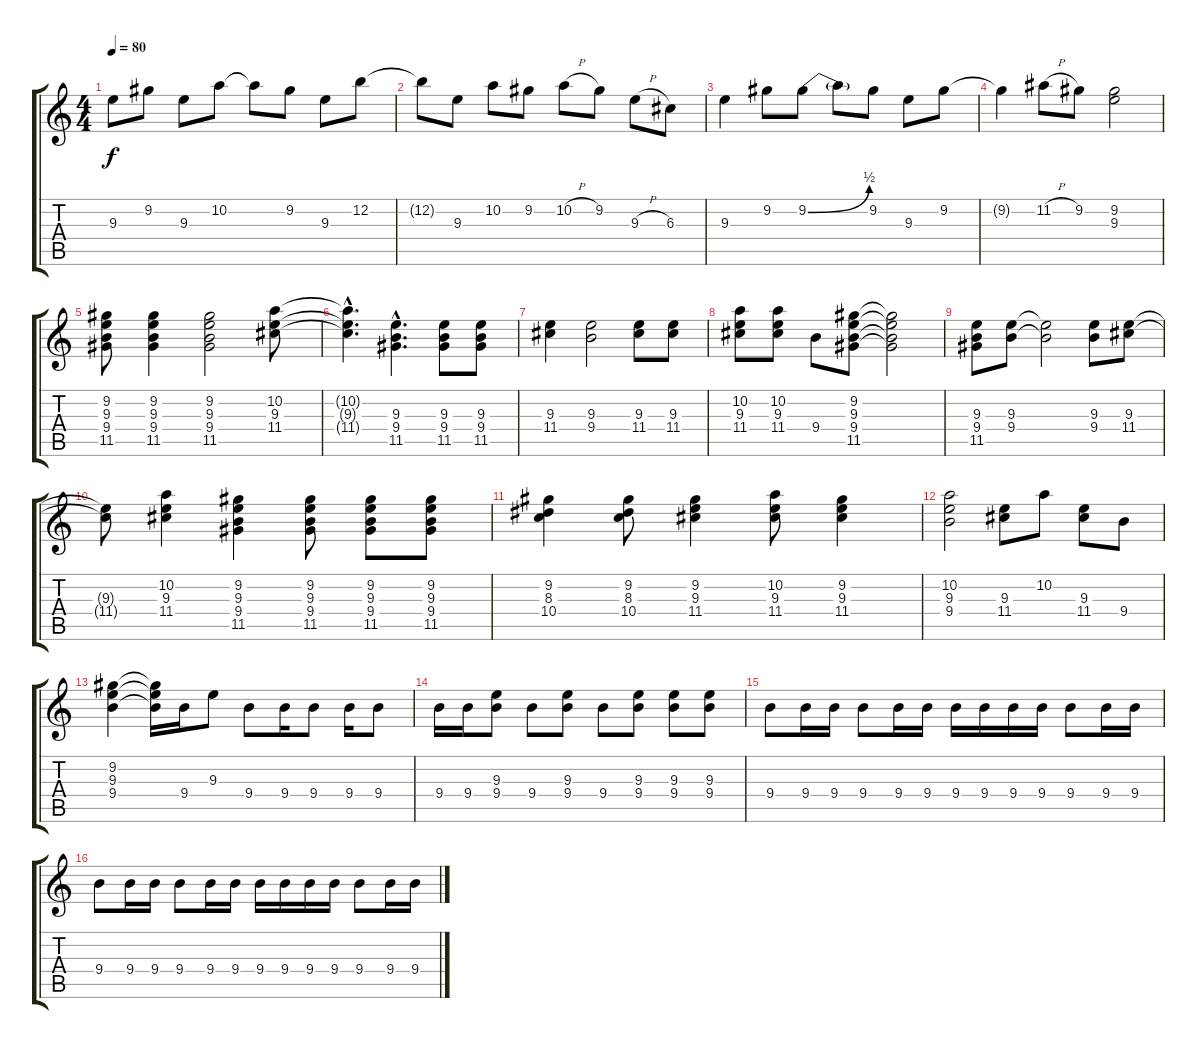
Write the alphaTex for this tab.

\track "" {instrument electricguitarclean}
\staff {score tabs}
\tuning (E4 B3 G3 D3 A2 E2) {hide}
\ts (4 4)
\tempo 80
\clef g2
\ks c
9.3.8{dy f} 9.2.8 9.3.8 10.2.8 10.2{t}.8 9.2.8 9.3.8 12.2.8 |
12.2{t}.8 9.3.8 10.2.8 9.2.8 10.2{h}.8 9.2.8 9.3{h}.8 6.3.8 |
9.3.4 9.2.8 9.2{be (bend 0 0 60 2)}.8 9.2{t}.8 9.2.8 9.3.8 9.2.8 |
9.2{t}.4 11.2{h}.8 9.2.8 (9.2 9.3).2 |
(9.2 9.3 9.4 11.5).8 (9.2 9.3 9.4 11.5).4 (9.2 9.3 9.4 11.5).2 (10.2 9.3 11.4).8 |
(10.2{hac t} 9.3{hac t} 11.4{hac t}).4{d} (9.3{hac} 9.4{hac} 11.5{hac}).4{d} (9.3 9.4 11.5).8 (9.3 9.4 11.5).8 |
(9.3 11.4).4 (9.3 9.4).2 (9.3 11.4).8 (9.3 11.4).8 |
(10.2 9.3 11.4).8 (10.2 9.3 11.4).8 9.4.8 (9.2 9.3 9.4 11.5).8 (9.2{t} 9.3{t} 9.4{t} 11.5{t}).2 |
(9.3 9.4 11.5).8 (9.3 9.4).8 (9.3{t} 9.4{t}).2 (9.3 9.4).8 (9.3 11.4).8 |
(9.3{t} 11.4{t}).8 (10.2 9.3 11.4).4 (9.2 9.3 9.4 11.5).4 (9.2 9.3 9.4 11.5).8 (9.2 9.3 9.4 11.5).8 (9.2 9.3 9.4 11.5).8 |
(9.2 8.3 10.4).4 (9.2 8.3 10.4).8 (9.2 9.3 11.4).4 (10.2 9.3 11.4).8 (9.2 9.3 11.4).4 |
(10.2 9.3 9.4).2 (9.3 11.4).8 10.2.8 (9.3 11.4).8 9.4.8 |
(9.2 9.3 9.4).4 (9.2{t} 9.3{t} 9.4{t}).16 9.4.16 9.3.8 9.4.8 9.4.16 9.4.8 9.4.16 9.4.8 |
9.4.16 9.4.16 (9.3 9.4).8 9.4.8 (9.3 9.4).8 9.4.8 (9.3 9.4).8 (9.3 9.4).8 (9.3 9.4).8 |
9.4.8 9.4.16 9.4.16 9.4.8 9.4.16 9.4.16 9.4.16 9.4.16 9.4.16 9.4.16 9.4.8 9.4.16 9.4.16 |
9.4.8 9.4.16 9.4.16 9.4.8 9.4.16 9.4.16 9.4.16 9.4.16 9.4.16 9.4.16 9.4.8 9.4.16 9.4.16
